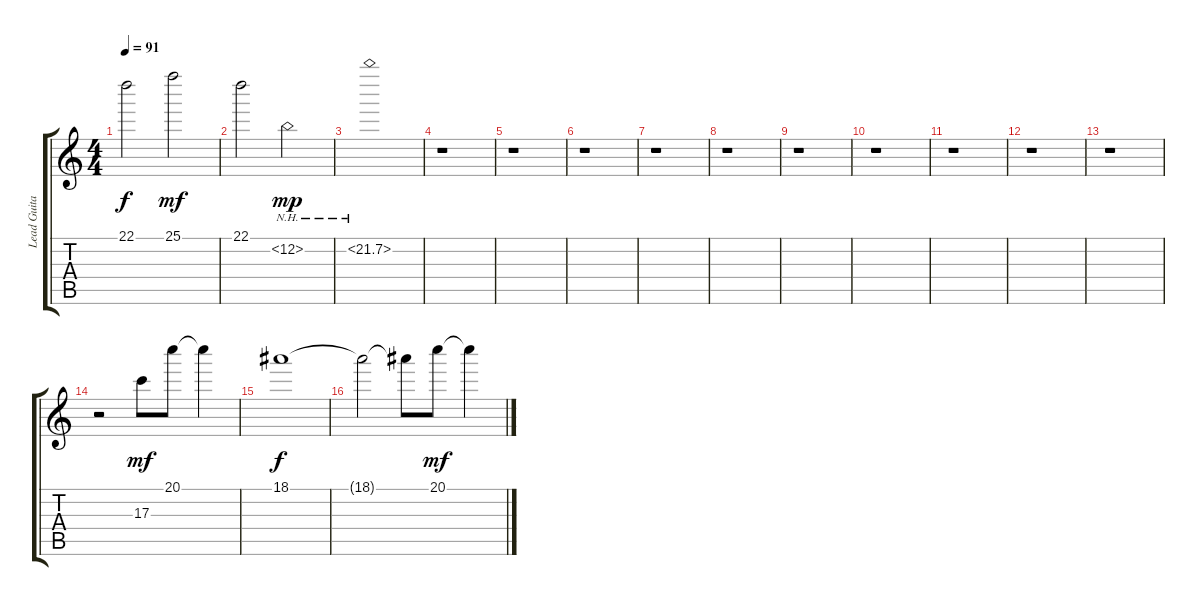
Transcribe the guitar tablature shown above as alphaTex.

\track ("Lead Guitar" "Lead Guita") {instrument distortionguitar}
\staff {score tabs}
\tuning (E4 B3 G3 D3 A2 E2) {hide}
\ts (4 4)
\tempo 91
\clef g2
\ks c
22.1.2{dy f} 25.1.2{dy mf} |
22.1.2 23.2{nh}.2{dy mp} |
22.2{nh}.1 |
r.1 |
r.1 |
r.1 |
r.1 |
r.1 |
r.1 |
r.1 |
r.1 |
r.1 |
r.1 |
r.2 17.3.8{dy mf} 20.1.8 20.1{t}.4 |
18.1.1{dy f} |
18.1{t}.2 18.1{t}.8 20.1.8{dy mf} 20.1{t}.4
